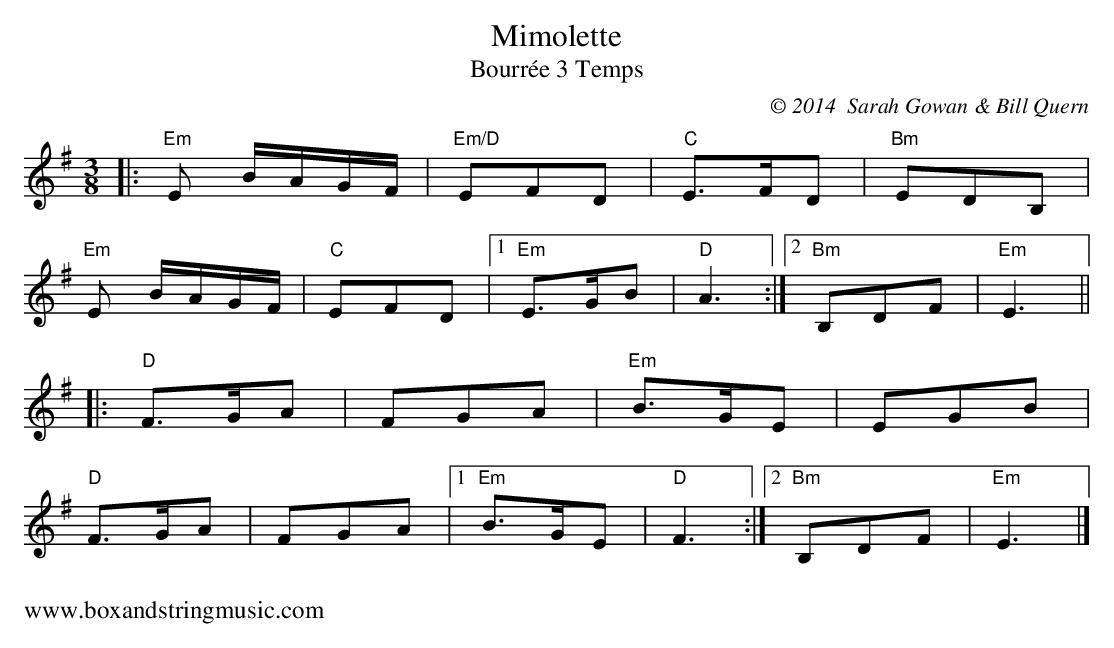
X:1
T:Mimolette
T:Bourrée 3 Temps
C:© 2014  Sarah Gowan & Bill Quern
M:3/8
L:1/16
K:Em
|:"Em"E2 BAGF|"Em/D"E2F2D2|"C"E2>F2D2|"Bm"E2D2B,2|
"Em"E2 BAGF|"C"E2F2D2|1"Em"E2>G2B2|"D"A6:|2"Bm"B,2D2F2|"Em"E6||
|:"D"F2>G2A2|F2G2A2|"Em"B2>G2E2|E2G2B2|
"D"F2>G2A2|F2G2A2|1"Em"B2>G2E2|"D"F6:|2"Bm"B,2D2F2|"Em"E6|]
